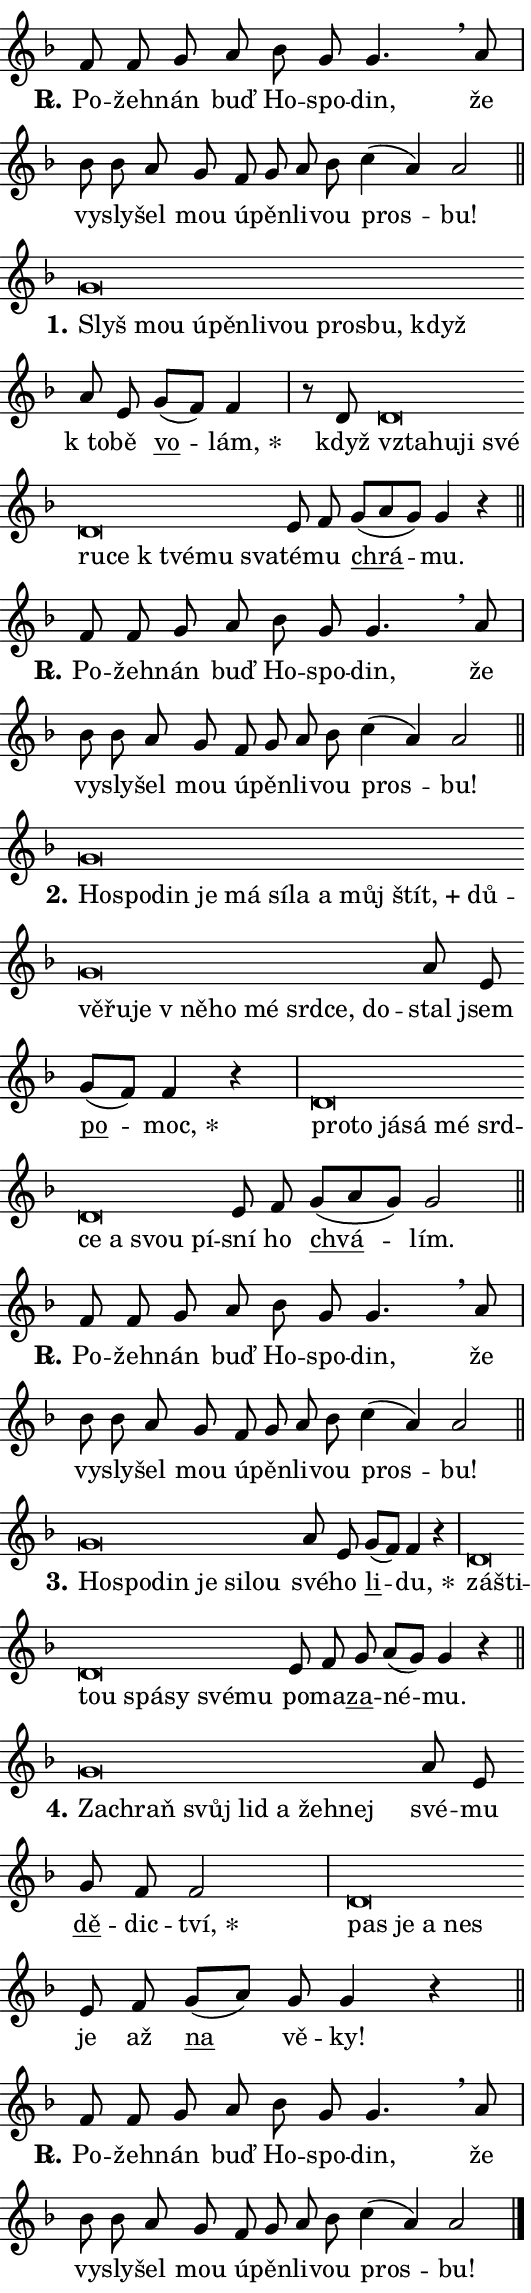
\version "2.24.0"
\header { tagline = "" }
\paper {
  indent = 0\cm
  top-margin = 0\cm
  right-margin = 0.13\cm % to fit lyric hyphens
  bottom-margin = 0\cm
  left-margin = 0\cm
  paper-width = 9\cm
  page-breaking = #ly:one-page-breaking
  system-system-spacing.basic-distance = #11
  score-system-spacing.basic-distance = #11
  ragged-last = ##f
}


%% Author: Thomas Morley
%% https://lists.gnu.org/archive/html/lilypond-user/2020-05/msg00002.html
#(define (line-position grob)
"Returns position of @var[grob} in current system:
   @code{'start}, if at first time-step
   @code{'end}, if at last time-step
   @code{'middle} otherwise
"
  (let* ((col (ly:item-get-column grob))
         (ln (ly:grob-object col 'left-neighbor))
         (rn (ly:grob-object col 'right-neighbor))
         (col-to-check-left (if (ly:grob? ln) ln col))
         (col-to-check-right (if (ly:grob? rn) rn col))
         (break-dir-left
           (and
             (ly:grob-property col-to-check-left 'non-musical #f)
             (ly:item-break-dir col-to-check-left)))
         (break-dir-right
           (and
             (ly:grob-property col-to-check-right 'non-musical #f)
             (ly:item-break-dir col-to-check-right))))
        (cond ((eqv? 1 break-dir-left) 'start)
              ((eqv? -1 break-dir-right) 'end)
              (else 'middle))))

#(define (tranparent-at-line-position vctor)
  (lambda (grob)
  "Relying on @code{line-position} select the relevant enry from @var{vctor}.
Used to determine transparency,"
    (case (line-position grob)
      ((end) (not (vector-ref vctor 0)))
      ((middle) (not (vector-ref vctor 1)))
      ((start) (not (vector-ref vctor 2))))))

noteHeadBreakVisibility =
#(define-music-function (break-visibility)(vector?)
"Makes @code{NoteHead}s transparent relying on @var{break-visibility}"
#{
  \override NoteHead.transparent =
    #(tranparent-at-line-position break-visibility)
#})

#(define delete-ledgers-for-transparent-note-heads
  (lambda (grob)
    "Reads whether a @code{NoteHead} is transparent.
If so this @code{NoteHead} is removed from @code{'note-heads} from
@var{grob}, which is supposed to be @code{LedgerLineSpanner}.
As a result ledgers are not printed for this @code{NoteHead}"
    (let* ((nhds-array (ly:grob-object grob 'note-heads))
           (nhds-list
             (if (ly:grob-array? nhds-array)
                 (ly:grob-array->list nhds-array)
                 '()))
           ;; Relies on the transparent-property being done before
           ;; Staff.LedgerLineSpanner.after-line-breaking is executed.
           ;; This is fragile ...
           (to-keep
             (remove
               (lambda (nhd)
                 (ly:grob-property nhd 'transparent #f))
               nhds-list)))
      ;; TODO find a better method to iterate over grob-arrays, similiar
      ;; to filter/remove etc for lists
      ;; For now rebuilt from scratch
      (set! (ly:grob-object grob 'note-heads)  '())
      (for-each
        (lambda (nhd)
          (ly:pointer-group-interface::add-grob grob 'note-heads nhd))
        to-keep))))

squashNotes = {
  \override NoteHead.X-extent = #'(-0.2 . 0.2)
  \override NoteHead.Y-extent = #'(-0.75 . 0)
  \override NoteHead.stencil =
    #(lambda (grob)
       (let ((pos (ly:grob-property grob 'staff-position)))
         (begin
           (if (< pos -7) (display "ERROR: Lower brevis then expected\n") (display ""))
           (if (<= pos -6) ly:text-interface::print ly:note-head::print))))
}
unSquashNotes = {
  \revert NoteHead.X-extent
  \revert NoteHead.Y-extent
  \revert NoteHead.stencil
}

hideNotes = \noteHeadBreakVisibility #begin-of-line-visible
unHideNotes = \noteHeadBreakVisibility #all-visible

% work-around for resetting accidentals
% https://lilypond.org/doc/v2.23/Documentation/notation/displaying-rhythms#unmetered-music
cadenzaMeasure = {
  \cadenzaOff
  \partial 1024 s1024
  \cadenzaOn
}

#(define-markup-command (accent layout props text) (markup?)
  "Underline accented syllable"
  (interpret-markup layout props
    #{\markup \override #'(offset . 4.3) \underline { #text }#}))

responsum = \markup \concat {
  "R" \hspace #-1.05 \path #0.1 #'((moveto 0 0.07) (lineto 0.9 0.8)) \hspace #0.05 "."
}

spaceSize = #0.6828661417322834 % exact space size for TeX Gyre Schola

\layout {
  \context {
    \Staff
    \remove "Time_signature_engraver"
    \override LedgerLineSpanner.after-line-breaking = #delete-ledgers-for-transparent-note-heads
  }
  \context {
    \Lyrics {
      \override LyricSpace.minimum-distance = \spaceSize
      \override LyricText.font-name = #"TeX Gyre Schola"
      \override LyricText.font-size = 1
      \override StanzaNumber.font-name = #"TeX Gyre Schola Bold"
      \override StanzaNumber.font-size = 1
    }
  }
  \context {
    \Score 
    \override NoteHead.text =
      #(lambda (grob) 
        (let ((pos (ly:grob-property grob 'staff-position)))
          #{\markup {
            \combine
              \halign #-0.55 \raise #(if (= pos -6) 0 0.5) \override #'(thickness . 2) \draw-line #'(3.2 . 0)
              \musicglyph "noteheads.sM1"
          }#}))
  }
}

% magnetic-lyrics.ily
%
%   written by
%     Jean Abou Samra <jean@abou-samra.fr>
%     Werner Lemberg <wl@gnu.org>
%
%   adapted by
%     Jiri Hon <jiri.hon@gmail.com>
%
% Version 2022-Apr-15

% https://www.mail-archive.com/lilypond-user@gnu.org/msg149350.html

#(define (Left_hyphen_pointer_engraver context)
   "Collect syllable-hyphen-syllable occurrences in lyrics and store
them in properties.  This engraver only looks to the left.  For
example, if the lyrics input is @code{foo -- bar}, it does the
following.

@itemize @bullet
@item
Set the @code{text} property of the @code{LyricHyphen} grob between
@q{foo} and @q{bar} to @code{foo}.

@item
Set the @code{left-hyphen} property of the @code{LyricText} grob with
text @q{foo} to the @code{LyricHyphen} grob between @q{foo} and
@q{bar}.
@end itemize

Use this auxiliary engraver in combination with the
@code{lyric-@/text::@/apply-@/magnetic-@/offset!} hook."
   (let ((hyphen #f)
         (text #f))
     (make-engraver
      (acknowledgers
       ((lyric-syllable-interface engraver grob source-engraver)
        (set! text grob)))
      (end-acknowledgers
       ((lyric-hyphen-interface engraver grob source-engraver)
        ;(when (not (grob::has-interface grob 'lyric-space-interface))
          (set! hyphen grob)));)
      ((stop-translation-timestep engraver)
       (when (and text hyphen)
         (ly:grob-set-object! text 'left-hyphen hyphen))
       (set! text #f)
       (set! hyphen #f)))))

#(define (lyric-text::apply-magnetic-offset! grob)
   "If the space between two syllables is less than the value in
property @code{LyricText@/.details@/.squash-threshold}, move the right
syllable to the left so that it gets concatenated with the left
syllable.

Use this function as a hook for
@code{LyricText@/.after-@/line-@/breaking} if the
@code{Left_@/hyphen_@/pointer_@/engraver} is active."
   (let ((hyphen (ly:grob-object grob 'left-hyphen #f)))
     (when hyphen
       (let ((left-text (ly:spanner-bound hyphen LEFT)))
         (when (grob::has-interface left-text 'lyric-syllable-interface)
           (let* ((common (ly:grob-common-refpoint grob left-text X))
                  (this-x-ext (ly:grob-extent grob common X))
                  (left-x-ext
                   (begin
                     ;; Trigger magnetism for left-text.
                     (ly:grob-property left-text 'after-line-breaking)
                     (ly:grob-extent left-text common X)))
                  ;; `delta` is the gap width between two syllables.
                  (delta (- (interval-start this-x-ext)
                            (interval-end left-x-ext)))
                  (details (ly:grob-property grob 'details))
                  (threshold (assoc-get 'squash-threshold details 0.2)))
             (when (< delta threshold)
               (let* (;; We have to manipulate the input text so that
                      ;; ligatures crossing syllable boundaries are not
                      ;; disabled.  For languages based on the Latin
                      ;; script this is essentially a beautification.
                      ;; However, for non-Western scripts it can be a
                      ;; necessity.
                      (lt (ly:grob-property left-text 'text))
                      (rt (ly:grob-property grob 'text))
                      (is-space (grob::has-interface hyphen 'lyric-space-interface))
                      (space (if is-space " " ""))
                      (extra-delta (if is-space spaceSize 0))
                      ;; Append new syllable.
                      (ltrt-space (if (and (string? lt) (string? rt))
                                (string-append lt space rt)
                                (make-concat-markup (list lt space rt))))
                      ;; Right-align `ltrt` to the right side.
                      (ltrt-space-markup (grob-interpret-markup
                               grob
                               (make-translate-markup
                                (cons (interval-length this-x-ext) 0)
                                (make-right-align-markup ltrt-space)))))
                 (begin
                   ;; Don't print `left-text`.
                   (ly:grob-set-property! left-text 'stencil #f)
                   ;; Set text and stencil (which holds all collected
                   ;; syllables so far) and shift it to the left.
                   (ly:grob-set-property! grob 'text ltrt-space)
                   (ly:grob-set-property! grob 'stencil ltrt-space-markup)
                   (ly:grob-translate-axis! grob (- (- delta extra-delta)) X))))))))))


#(define (lyric-hyphen::displace-bounds-first grob)
   ;; Make very sure this callback isn't triggered too early.
   (let ((left (ly:spanner-bound grob LEFT))
         (right (ly:spanner-bound grob RIGHT)))
     (ly:grob-property left 'after-line-breaking)
     (ly:grob-property right 'after-line-breaking)
     (ly:lyric-hyphen::print grob)))

squashThreshold = #0.4

\layout {
  \context {
    \Lyrics
    \consists #Left_hyphen_pointer_engraver
    \override LyricText.after-line-breaking =
      #lyric-text::apply-magnetic-offset!
    \override LyricHyphen.stencil = #lyric-hyphen::displace-bounds-first
    \override LyricText.details.squash-threshold = \squashThreshold
    \override LyricHyphen.minimum-distance = 0
    \override LyricHyphen.minimum-length = \squashThreshold
  }
}

squashText = \override LyricText.details.squash-threshold = 9999
unSquashText = \override LyricText.details.squash-threshold = \squashThreshold

leftText = \override LyricText.self-alignment-X = #LEFT
unLeftText = \revert LyricText.self-alignment-X

starOffset = #(lambda (grob) 
                (let ((x_offset (ly:self-alignment-interface::aligned-on-x-parent grob)))
                  (if (= x_offset 0) 0 (+ x_offset 1.2))))

star = #(define-music-function (syllable)(string?)
"Append star separator at the end of a syllable"
#{
  \once \override LyricText.X-offset = #starOffset
  \lyricmode { \markup {
    #syllable
    \override #'((font-name . "TeX Gyre Schola Bold")) \hspace #0.2 \lower #0.65 \larger "*"
  } }
#})

starAccent = #(define-music-function (syllable)(string?)
"Append star separator at the end of a syllable and make accent"
#{
  \once \override LyricText.X-offset = #starOffset
  \lyricmode { \markup {
    \accent #syllable
    \override #'((font-name . "TeX Gyre Schola Bold")) \hspace #0.2 \lower #0.65 \larger "*"
  } }
#})

breath = #(define-music-function (syllable)(string?)
"Append breathing indicator at the end of a syllable"
#{
  \lyricmode { \markup { #syllable "+" } }
#})

optionalBreath = #(define-music-function (syllable)(string?)
"Append optional breathing indicator at the end of a syllable"
#{
  \lyricmode { \markup { #syllable "(+)" } }
#})


\score {
    <<
        \new Voice = "melody" { \cadenzaOn \key f \major \relative { f'8 f g a bes g g4. \breathe a8 \cadenzaMeasure \bar "|" bes bes a g \bar "" f g a bes \bar "" c4( a) a2 \cadenzaMeasure \bar "||" \break } }
        \new Lyrics \lyricsto "melody" { \lyricmode { \set stanza = \responsum
Po -- žeh -- nán buď Ho -- spo -- din, že vy -- sly -- šel mou ú -- pěn -- li -- vou pros -- bu! } }
    >>
    \layout {}
}

\score {
    <<
        \new Voice = "melody" { \cadenzaOn \key f \major \relative { \squashNotes g'\breve*1/16 \hideNotes \breve*1/16 \bar "" \breve*1/16 \bar "" \breve*1/16 \bar "" \breve*1/16 \bar "" \breve*1/16 \bar "" \breve*1/16 \bar "" \breve*1/16 \breve*1/16 \bar "" \unHideNotes \unSquashNotes a8 e \bar "" g[( f)] f4 \cadenzaMeasure \bar "|" r8 d8 \squashNotes d\breve*1/16 \hideNotes \breve*1/16 \bar "" \breve*1/16 \bar "" \breve*1/16 \bar "" \breve*1/16 \bar "" \breve*1/16 \bar "" \breve*1/16 \bar "" \breve*1/16 \breve*1/16 \bar "" \unHideNotes \unSquashNotes e8 f \bar "" g[( a g)] g4 r \cadenzaMeasure \bar "||" \break } }
        \new Lyrics \lyricsto "melody" { \lyricmode { \set stanza = "1."
\leftText Slyš \squashText mou ú -- pěn -- li -- vou pros -- bu, když \unLeftText \unSquashText "k to" -- bě \markup \accent vo -- \star lám, když \leftText vzta -- \squashText hu -- ji své ru -- ce "k tvé" -- mu sva -- \unLeftText \unSquashText té -- mu \markup \accent chrá -- mu. } }
    >>
    \layout {}
}

\score {
    <<
        \new Voice = "melody" { \cadenzaOn \key f \major \relative { f'8 f g a bes g g4. \breathe a8 \cadenzaMeasure \bar "|" bes bes a g \bar "" f g a bes \bar "" c4( a) a2 \cadenzaMeasure \bar "||" \break } }
        \new Lyrics \lyricsto "melody" { \lyricmode { \set stanza = \responsum
Po -- žeh -- nán buď Ho -- spo -- din, že vy -- sly -- šel mou ú -- pěn -- li -- vou pros -- bu! } }
    >>
    \layout {}
}

\score {
    <<
        \new Voice = "melody" { \cadenzaOn \key f \major \relative { \squashNotes g'\breve*1/16 \hideNotes \breve*1/16 \bar "" \breve*1/16 \bar "" \breve*1/16 \bar "" \breve*1/16 \bar "" \breve*1/16 \bar "" \breve*1/16 \bar "" \breve*1/16 \bar "" \breve*1/16 \bar "" \breve*1/16 \bar "" \breve*1/16 \bar "" \breve*1/16 \bar "" \breve*1/16 \bar "" \breve*1/16 \bar "" \breve*1/16 \bar "" \breve*1/16 \bar "" \breve*1/16 \bar "" \breve*1/16 \bar "" \breve*1/16 \breve*1/16 \bar "" \unHideNotes \unSquashNotes a8 e \bar "" g[( f)] f4 r \cadenzaMeasure \bar "|" \squashNotes d\breve*1/16 \hideNotes \breve*1/16 \bar "" \breve*1/16 \bar "" \breve*1/16 \bar "" \breve*1/16 \bar "" \breve*1/16 \bar "" \breve*1/16 \bar "" \breve*1/16 \bar "" \breve*1/16 \breve*1/16 \bar "" \unHideNotes \unSquashNotes e8 f \bar "" g[( a g)] g2 \cadenzaMeasure \bar "||" \break } }
        \new Lyrics \lyricsto "melody" { \lyricmode { \set stanza = "2."
\leftText Ho -- \squashText spo -- din je má sí -- la a můj \breath "štít," dů -- vě -- řu -- je "v ně" -- ho mé srd -- ce, do -- \unLeftText \unSquashText stal jsem \markup \accent po -- \star moc, \leftText pro -- \squashText to já -- sá mé srd -- ce a svou pí -- \unLeftText \unSquashText sní ho \markup \accent chvá -- lím. } }
    >>
    \layout {}
}

\score {
    <<
        \new Voice = "melody" { \cadenzaOn \key f \major \relative { f'8 f g a bes g g4. \breathe a8 \cadenzaMeasure \bar "|" bes bes a g \bar "" f g a bes \bar "" c4( a) a2 \cadenzaMeasure \bar "||" \break } }
        \new Lyrics \lyricsto "melody" { \lyricmode { \set stanza = \responsum
Po -- žeh -- nán buď Ho -- spo -- din, že vy -- sly -- šel mou ú -- pěn -- li -- vou pros -- bu! } }
    >>
    \layout {}
}

\score {
    <<
        \new Voice = "melody" { \cadenzaOn \key f \major \relative { \squashNotes g'\breve*1/16 \hideNotes \breve*1/16 \bar "" \breve*1/16 \bar "" \breve*1/16 \bar "" \breve*1/16 \breve*1/16 \bar "" \unHideNotes \unSquashNotes a8 e \bar "" g[( f)] f4 r \cadenzaMeasure \bar "|" \squashNotes d\breve*1/16 \hideNotes \breve*1/16 \bar "" \breve*1/16 \bar "" \breve*1/16 \bar "" \breve*1/16 \bar "" \breve*1/16 \breve*1/16 \bar "" \unHideNotes \unSquashNotes e8 f \bar "" g a[( g)] g4 r \cadenzaMeasure \bar "||" \break } }
        \new Lyrics \lyricsto "melody" { \lyricmode { \set stanza = "3."
\leftText Ho -- \squashText spo -- din je si -- lou \unLeftText \unSquashText své -- ho \markup \accent li -- \star du, \leftText zá -- \squashText šti -- tou spá -- sy své -- mu \unLeftText \unSquashText po -- ma -- \markup \accent za -- né -- mu. } }
    >>
    \layout {}
}

\score {
    <<
        \new Voice = "melody" { \cadenzaOn \key f \major \relative { \squashNotes g'\breve*1/16 \hideNotes \breve*1/16 \bar "" \breve*1/16 \bar "" \breve*1/16 \bar "" \breve*1/16 \bar "" \breve*1/16 \breve*1/16 \bar "" \unHideNotes \unSquashNotes a8 e \bar "" g f f2 \cadenzaMeasure \bar "|" \squashNotes d\breve*1/16 \hideNotes \breve*1/16 \bar "" \breve*1/16 \breve*1/16 \bar "" \unHideNotes \unSquashNotes e8 f \bar "" g[( a)] g g4 r \cadenzaMeasure \bar "||" \break } }
        \new Lyrics \lyricsto "melody" { \lyricmode { \set stanza = "4."
\leftText Za -- \squashText chraň svůj lid a žeh -- nej \unLeftText \unSquashText své -- mu \markup \accent dě -- dic -- \star tví, \leftText pas \squashText je a nes \unLeftText \unSquashText je až \markup \accent na vě -- ky! } }
    >>
    \layout {}
}

\score {
    <<
        \new Voice = "melody" { \cadenzaOn \key f \major \relative { f'8 f g a bes g g4. \breathe a8 \cadenzaMeasure \bar "|" bes bes a g \bar "" f g a bes \bar "" c4( a) a2 \cadenzaMeasure \bar "||" \break } \bar "|." }
        \new Lyrics \lyricsto "melody" { \lyricmode { \set stanza = \responsum
Po -- žeh -- nán buď Ho -- spo -- din, že vy -- sly -- šel mou ú -- pěn -- li -- vou pros -- bu! } }
    >>
    \layout {}
}
